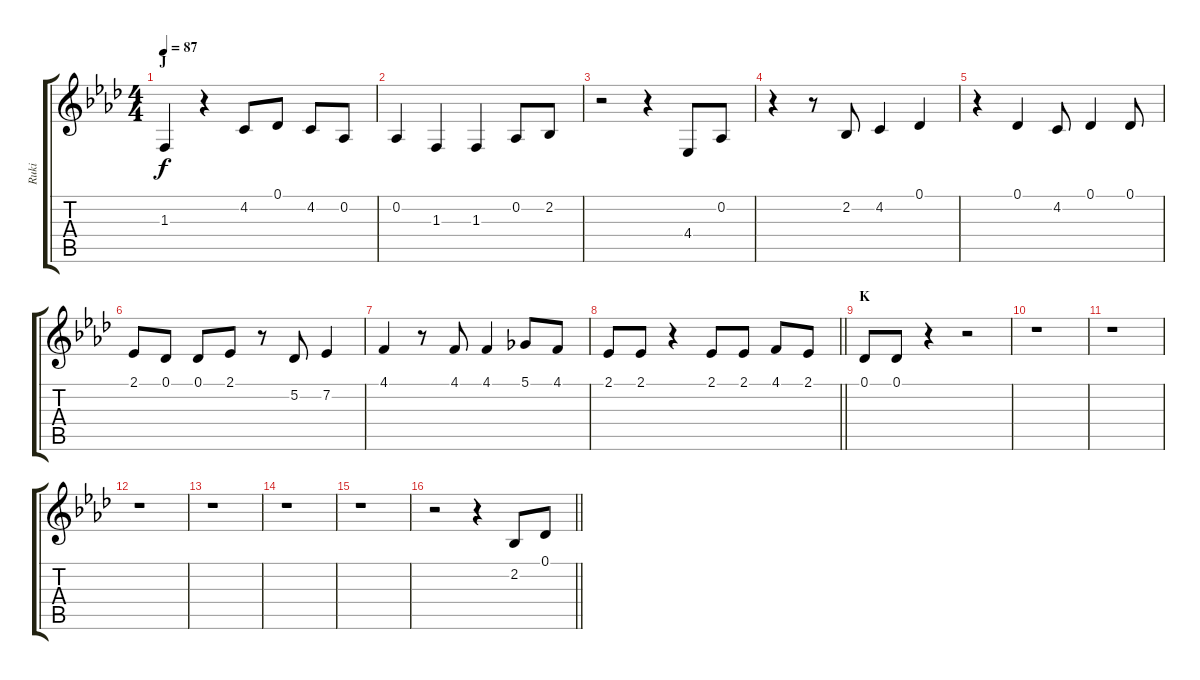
\track ("Ruki" "Ruki") {instrument voiceoohs}
\staff {score tabs}
\tuning (Db4 Ab3 E3 B2 Gb2 Db2) {hide}
\ts (4 4)
\section ("" "J")
\tempo 87
\clef g2
\ks ab
1.3.4{dy f} r.4 4.2.8 0.1.8 4.2.8 0.2.8 |
0.2.4 1.3.4 1.3.4 0.2.8 2.2.8 |
r.2 r.4 4.4.8 0.2.8 |
r.4 r.8 2.2.8 4.2.4 0.1.4 |
r.4 0.1.4 4.2.8 0.1.4 0.1.8 |
2.1.8 0.1.8 0.1.8 2.1.8 r.8 5.2.8 7.2.4 |
4.1.4 r.8 4.1.8 4.1.4 5.1.8 4.1.8 |
\barLineRight lightlight
2.1.8 2.1.8 r.4 2.1.8 2.1.8 4.1.8 2.1.8 |
\section ("" "K")
0.1.8 0.1.8 r.4 r.2 |
r.1 |
r.1 |
r.1 |
r.1 |
r.1 |
r.1 |
\barLineRight lightlight
r.2 r.4 2.2.8 0.1.8
